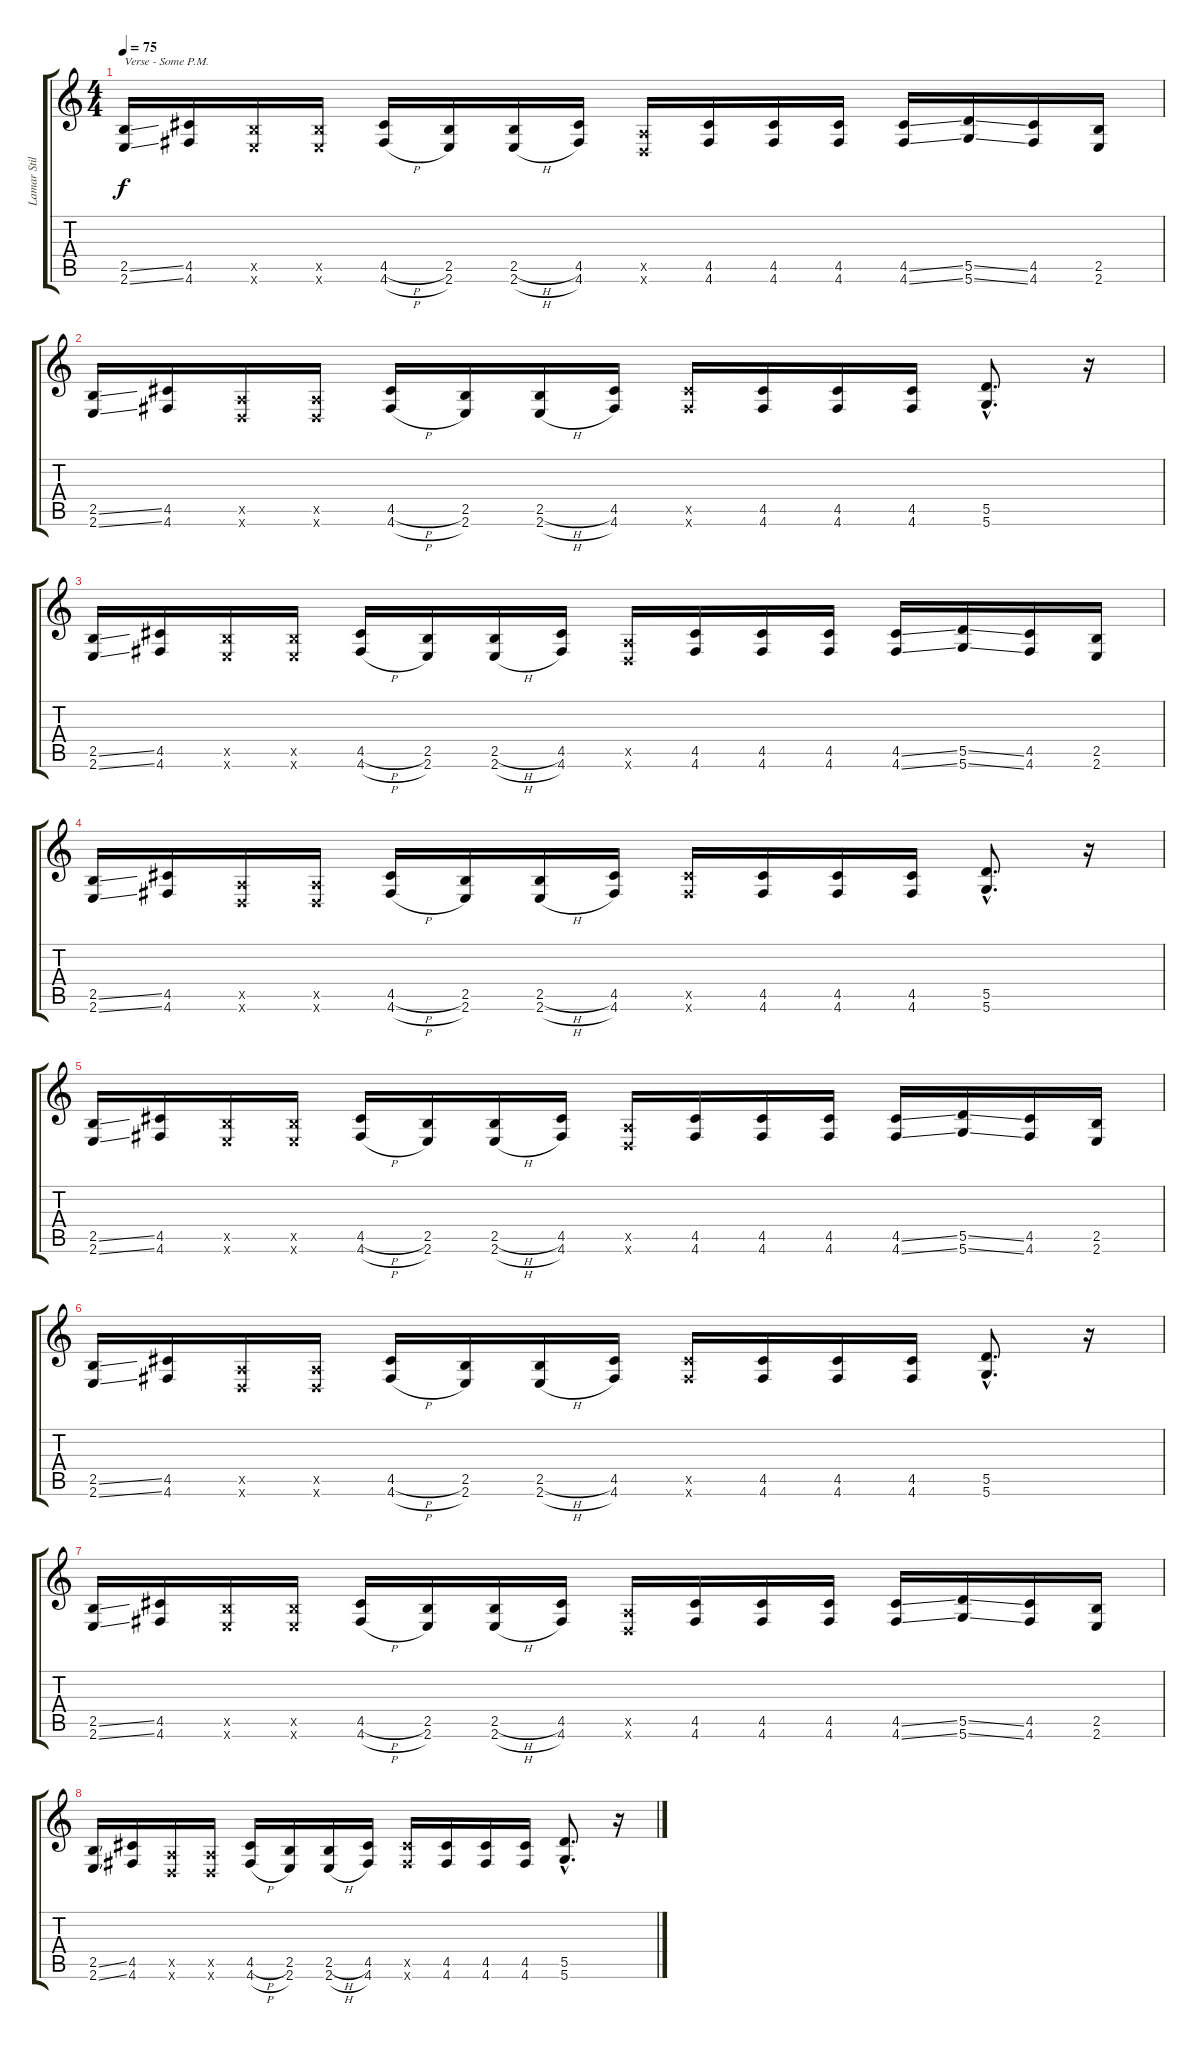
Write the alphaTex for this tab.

\track ("Lamar Stilwell (Guitar 1)" "Lamar Stil") {instrument distortionguitar}
\staff {score tabs}
\tuning (E4 B3 G3 D3 A2 D2) {hide}
\ts (4 4)
\tempo 75
\clef g2
\ks c
(2.5{ss} 2.6{ss}).16{txt "Verse - Some P.M." dy f} (4.5 4.6).16 (2.5{x} 2.6{x}).16 (2.5{x} 2.6{x}).16 (4.5{h} 4.6{h}).16 (2.5 2.6).16 (2.5{h} 2.6{h}).16 (4.5 4.6).16 (0.5{x} 0.6{x}).16 (4.5 4.6).16 (4.5 4.6).16 (4.5 4.6).16 (4.5{ss} 4.6{ss}).16 (5.5{ss} 5.6{ss}).16 (4.5 4.6).16 (2.5 2.6).16 |
(2.5{ss} 2.6{ss}).16 (4.5 4.6).16 (0.5{x} 0.6{x}).16 (0.5{x} 0.6{x}).16 (4.5{h} 4.6{h}).16 (2.5 2.6).16 (2.5{h} 2.6{h}).16 (4.5 4.6).16 (4.5{x} 4.6{x}).16 (4.5 4.6).16 (4.5 4.6).16 (4.5 4.6).16 (5.5{hac} 5.6{hac}).8{d} r.16 |
(2.5{ss} 2.6{ss}).16 (4.5 4.6).16 (2.5{x} 2.6{x}).16 (2.5{x} 2.6{x}).16 (4.5{h} 4.6{h}).16 (2.5 2.6).16 (2.5{h} 2.6{h}).16 (4.5 4.6).16 (0.5{x} 0.6{x}).16 (4.5 4.6).16 (4.5 4.6).16 (4.5 4.6).16 (4.5{ss} 4.6{ss}).16 (5.5{ss} 5.6{ss}).16 (4.5 4.6).16 (2.5 2.6).16 |
(2.5{ss} 2.6{ss}).16 (4.5 4.6).16 (0.5{x} 0.6{x}).16 (0.5{x} 0.6{x}).16 (4.5{h} 4.6{h}).16 (2.5 2.6).16 (2.5{h} 2.6{h}).16 (4.5 4.6).16 (4.5{x} 4.6{x}).16 (4.5 4.6).16 (4.5 4.6).16 (4.5 4.6).16 (5.5{hac} 5.6{hac}).8{d} r.16 |
(2.5{ss} 2.6{ss}).16 (4.5 4.6).16 (2.5{x} 2.6{x}).16 (2.5{x} 2.6{x}).16 (4.5{h} 4.6{h}).16 (2.5 2.6).16 (2.5{h} 2.6{h}).16 (4.5 4.6).16 (0.5{x} 0.6{x}).16 (4.5 4.6).16 (4.5 4.6).16 (4.5 4.6).16 (4.5{ss} 4.6{ss}).16 (5.5{ss} 5.6{ss}).16 (4.5 4.6).16 (2.5 2.6).16 |
(2.5{ss} 2.6{ss}).16 (4.5 4.6).16 (0.5{x} 0.6{x}).16 (0.5{x} 0.6{x}).16 (4.5{h} 4.6{h}).16 (2.5 2.6).16 (2.5{h} 2.6{h}).16 (4.5 4.6).16 (4.5{x} 4.6{x}).16 (4.5 4.6).16 (4.5 4.6).16 (4.5 4.6).16 (5.5{hac} 5.6{hac}).8{d} r.16 |
(2.5{ss} 2.6{ss}).16 (4.5 4.6).16 (2.5{x} 2.6{x}).16 (2.5{x} 2.6{x}).16 (4.5{h} 4.6{h}).16 (2.5 2.6).16 (2.5{h} 2.6{h}).16 (4.5 4.6).16 (0.5{x} 0.6{x}).16 (4.5 4.6).16 (4.5 4.6).16 (4.5 4.6).16 (4.5{ss} 4.6{ss}).16 (5.5{ss} 5.6{ss}).16 (4.5 4.6).16 (2.5 2.6).16 |
(2.5{ss} 2.6{ss}).16 (4.5 4.6).16 (0.5{x} 0.6{x}).16 (0.5{x} 0.6{x}).16 (4.5{h} 4.6{h}).16 (2.5 2.6).16 (2.5{h} 2.6{h}).16 (4.5 4.6).16 (4.5{x} 4.6{x}).16 (4.5 4.6).16 (4.5 4.6).16 (4.5 4.6).16 (5.5{hac} 5.6{hac}).8{d} r.16
